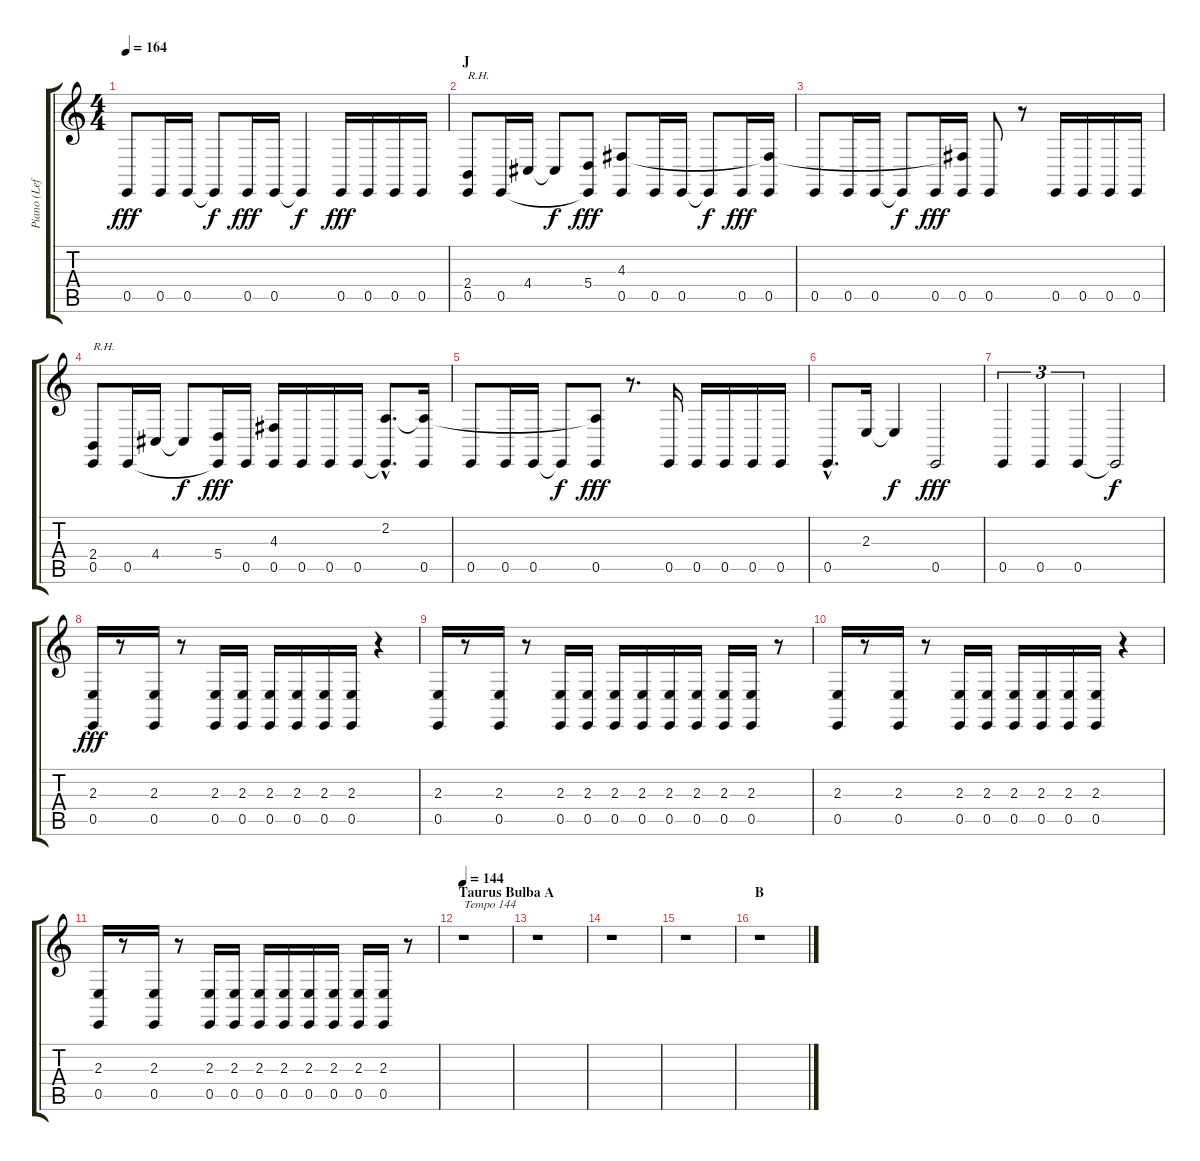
\track ("Piano (Left Hand)" "Piano (Lef") {instrument acousticgrandpiano}
\staff {score tabs}
\tuning (C4 G3 D3 A2 E2 B1) {hide}
\ts (4 4)
\tempo 164
\clef g2
\ks c
0.5.8{dy fff} 0.5.16 0.5.16 0.5{t}.8{dy f} 0.5.16{dy fff} 0.5.16 0.5{t}.4{dy f} 0.5.16{dy fff} 0.5.16 0.5.16 0.5.16 |
\section ("" "J")
(2.4 0.5).8{txt "R.H."} 0.5.16 4.4.16 4.4{t}.8{dy f} (5.4 0.5{t}).8{dy fff} (4.3 0.5).8 0.5.16 0.5.16 0.5{t}.8{dy f} 0.5.16{dy fff} (4.3{t} 0.5).16 |
0.5.8 0.5.16 0.5.16 0.5{t}.8{dy f} 0.5.16{dy fff} (4.3{t} 0.5).16 0.5.8 r.8 0.5.16 0.5.16 0.5.16 0.5.16 |
(2.4 0.5).8{txt "R.H."} 0.5.16 4.4.16 4.4{t}.8{dy f} (5.4 0.5{t}).16{dy fff} 0.5.16 (4.3 0.5).16 0.5.16 0.5.16 0.5.16 (2.2{hac} 0.5{hac t}).8{d} (2.2{t} 0.5).16 |
0.5.8 0.5.16 0.5.16 0.5{t}.8{dy f} (2.2{t} 0.5).8{dy fff} r.8{d} 0.5.16 0.5.16 0.5.16 0.5.16 0.5.16 |
0.5{hac}.8{d} 2.3.16 2.3{t}.4{dy f} 0.5.2{dy fff} |
0.5.4{tu (3 2)} 0.5.4{tu (3 2)} 0.5.4{tu (3 2)} 0.5{t}.2{dy f} |
(2.3 0.5).16{dy fff} r.8 (2.3 0.5).16 r.8 (2.3 0.5).16 (2.3 0.5).16 (2.3 0.5).16 (2.3 0.5).16 (2.3 0.5).16 (2.3 0.5).16 r.4 |
(2.3 0.5).16 r.8 (2.3 0.5).16 r.8 (2.3 0.5).16 (2.3 0.5).16 (2.3 0.5).16 (2.3 0.5).16 (2.3 0.5).16 (2.3 0.5).16 (2.3 0.5).16 (2.3 0.5).16 r.8 |
(2.3 0.5).16 r.8 (2.3 0.5).16 r.8 (2.3 0.5).16 (2.3 0.5).16 (2.3 0.5).16 (2.3 0.5).16 (2.3 0.5).16 (2.3 0.5).16 r.4 |
(2.3 0.5).16 r.8 (2.3 0.5).16 r.8 (2.3 0.5).16 (2.3 0.5).16 (2.3 0.5).16 (2.3 0.5).16 (2.3 0.5).16 (2.3 0.5).16 (2.3 0.5).16 (2.3 0.5).16 r.8 |
\section ("" "Taurus Bulba A")
\tempo 144
r.1{txt "Tempo 144"} |
r.1 |
r.1 |
r.1 |
\section ("" "B")
r.1
